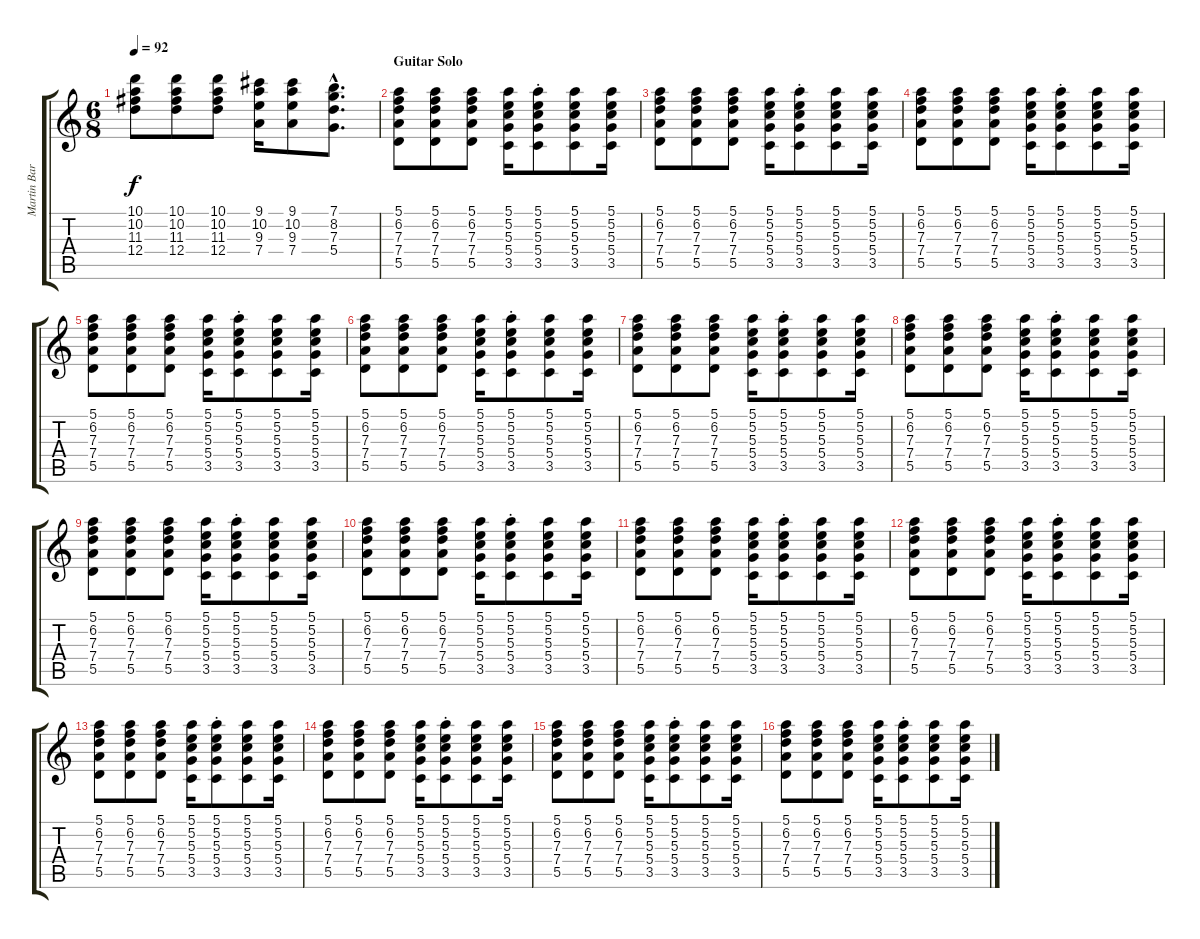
\track ("Martin Barre (Rhythm Guitar)" "Martin Bar") {instrument overdrivenguitar}
\staff {score tabs}
\tuning (E4 B3 G3 D3 A2 E2) {hide}
\ts (6 8)
\tempo 92
\clef g2
\ks c
(10.1 10.2 11.3 12.4).8{dy f} (10.1 10.2 11.3 12.4).8 (10.1 10.2 11.3 12.4).8 (9.1 10.2 9.3 7.4).16 (9.1 10.2 9.3 7.4).8 (7.1{hac} 8.2{hac} 7.3{hac} 5.4{hac}).8{d} |
\section ("" "Guitar Solo")
(5.1 6.2 7.3 7.4 5.5).8 (5.1 6.2 7.3 7.4 5.5).8 (5.1 6.2 7.3 7.4 5.5).8 (5.1 5.2 5.3 5.4 3.5).16 (5.1{st} 5.2{st} 5.3{st} 5.4{st} 3.5{st}).8 (5.1 5.2 5.3 5.4 3.5).8 (5.1 5.2 5.3 5.4 3.5).16 |
(5.1 6.2 7.3 7.4 5.5).8 (5.1 6.2 7.3 7.4 5.5).8 (5.1 6.2 7.3 7.4 5.5).8 (5.1 5.2 5.3 5.4 3.5).16 (5.1{st} 5.2{st} 5.3{st} 5.4{st} 3.5{st}).8 (5.1 5.2 5.3 5.4 3.5).8 (5.1 5.2 5.3 5.4 3.5).16 |
(5.1 6.2 7.3 7.4 5.5).8 (5.1 6.2 7.3 7.4 5.5).8 (5.1 6.2 7.3 7.4 5.5).8 (5.1 5.2 5.3 5.4 3.5).16 (5.1{st} 5.2{st} 5.3{st} 5.4{st} 3.5{st}).8 (5.1 5.2 5.3 5.4 3.5).8 (5.1 5.2 5.3 5.4 3.5).16 |
(5.1 6.2 7.3 7.4 5.5).8 (5.1 6.2 7.3 7.4 5.5).8 (5.1 6.2 7.3 7.4 5.5).8 (5.1 5.2 5.3 5.4 3.5).16 (5.1{st} 5.2{st} 5.3{st} 5.4{st} 3.5{st}).8 (5.1 5.2 5.3 5.4 3.5).8 (5.1 5.2 5.3 5.4 3.5).16 |
(5.1 6.2 7.3 7.4 5.5).8 (5.1 6.2 7.3 7.4 5.5).8 (5.1 6.2 7.3 7.4 5.5).8 (5.1 5.2 5.3 5.4 3.5).16 (5.1{st} 5.2{st} 5.3{st} 5.4{st} 3.5{st}).8 (5.1 5.2 5.3 5.4 3.5).8 (5.1 5.2 5.3 5.4 3.5).16 |
(5.1 6.2 7.3 7.4 5.5).8 (5.1 6.2 7.3 7.4 5.5).8 (5.1 6.2 7.3 7.4 5.5).8 (5.1 5.2 5.3 5.4 3.5).16 (5.1{st} 5.2{st} 5.3{st} 5.4{st} 3.5{st}).8 (5.1 5.2 5.3 5.4 3.5).8 (5.1 5.2 5.3 5.4 3.5).16 |
(5.1 6.2 7.3 7.4 5.5).8 (5.1 6.2 7.3 7.4 5.5).8 (5.1 6.2 7.3 7.4 5.5).8 (5.1 5.2 5.3 5.4 3.5).16 (5.1{st} 5.2{st} 5.3{st} 5.4{st} 3.5{st}).8 (5.1 5.2 5.3 5.4 3.5).8 (5.1 5.2 5.3 5.4 3.5).16 |
(5.1 6.2 7.3 7.4 5.5).8 (5.1 6.2 7.3 7.4 5.5).8 (5.1 6.2 7.3 7.4 5.5).8 (5.1 5.2 5.3 5.4 3.5).16 (5.1{st} 5.2{st} 5.3{st} 5.4{st} 3.5{st}).8 (5.1 5.2 5.3 5.4 3.5).8 (5.1 5.2 5.3 5.4 3.5).16 |
(5.1 6.2 7.3 7.4 5.5).8 (5.1 6.2 7.3 7.4 5.5).8 (5.1 6.2 7.3 7.4 5.5).8 (5.1 5.2 5.3 5.4 3.5).16 (5.1{st} 5.2{st} 5.3{st} 5.4{st} 3.5{st}).8 (5.1 5.2 5.3 5.4 3.5).8 (5.1 5.2 5.3 5.4 3.5).16 |
(5.1 6.2 7.3 7.4 5.5).8 (5.1 6.2 7.3 7.4 5.5).8 (5.1 6.2 7.3 7.4 5.5).8 (5.1 5.2 5.3 5.4 3.5).16 (5.1{st} 5.2{st} 5.3{st} 5.4{st} 3.5{st}).8 (5.1 5.2 5.3 5.4 3.5).8 (5.1 5.2 5.3 5.4 3.5).16 |
(5.1 6.2 7.3 7.4 5.5).8 (5.1 6.2 7.3 7.4 5.5).8 (5.1 6.2 7.3 7.4 5.5).8 (5.1 5.2 5.3 5.4 3.5).16 (5.1{st} 5.2{st} 5.3{st} 5.4{st} 3.5{st}).8 (5.1 5.2 5.3 5.4 3.5).8 (5.1 5.2 5.3 5.4 3.5).16 |
(5.1 6.2 7.3 7.4 5.5).8 (5.1 6.2 7.3 7.4 5.5).8 (5.1 6.2 7.3 7.4 5.5).8 (5.1 5.2 5.3 5.4 3.5).16 (5.1{st} 5.2{st} 5.3{st} 5.4{st} 3.5{st}).8 (5.1 5.2 5.3 5.4 3.5).8 (5.1 5.2 5.3 5.4 3.5).16 |
(5.1 6.2 7.3 7.4 5.5).8 (5.1 6.2 7.3 7.4 5.5).8 (5.1 6.2 7.3 7.4 5.5).8 (5.1 5.2 5.3 5.4 3.5).16 (5.1{st} 5.2{st} 5.3{st} 5.4{st} 3.5{st}).8 (5.1 5.2 5.3 5.4 3.5).8 (5.1 5.2 5.3 5.4 3.5).16 |
(5.1 6.2 7.3 7.4 5.5).8 (5.1 6.2 7.3 7.4 5.5).8 (5.1 6.2 7.3 7.4 5.5).8 (5.1 5.2 5.3 5.4 3.5).16 (5.1{st} 5.2{st} 5.3{st} 5.4{st} 3.5{st}).8 (5.1 5.2 5.3 5.4 3.5).8 (5.1 5.2 5.3 5.4 3.5).16 |
(5.1 6.2 7.3 7.4 5.5).8 (5.1 6.2 7.3 7.4 5.5).8 (5.1 6.2 7.3 7.4 5.5).8 (5.1 5.2 5.3 5.4 3.5).16 (5.1{st} 5.2{st} 5.3{st} 5.4{st} 3.5{st}).8 (5.1 5.2 5.3 5.4 3.5).8 (5.1 5.2 5.3 5.4 3.5).16
